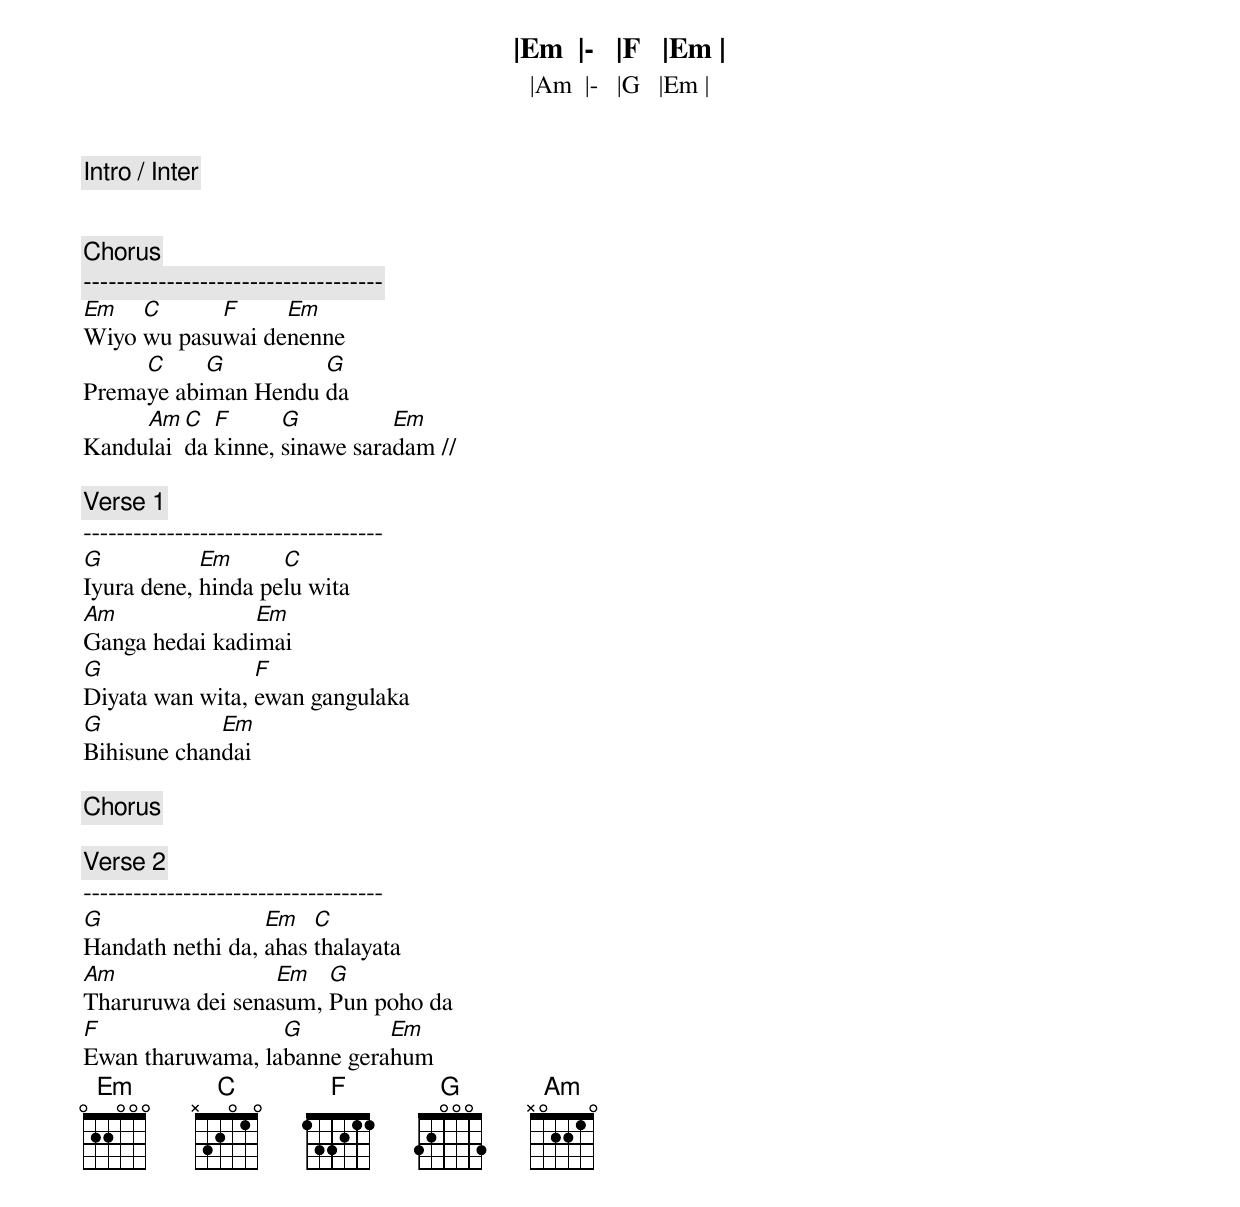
[Intro / Inter]
|Em  |-   |F   |Em |
|Am  |-   |G   |Em |


[Chorus]
------------------------------------
Em   C      F     Em
Wiyo wu pasuwai denenne
     C     G         G
Premaye abiman Hendu da
     Am  C  F      G          Em
Kandulai da kinne, sinawe saradam //

[Verse 1]
------------------------------------
G           Em      C
Iyura dene, hinda pelu wita
Am              Em
Ganga hedai kadimai
G                F
Diyata wan wita, ewan gangulaka
G            Em
Bihisune chandai

[Chorus]

[Verse 2]
------------------------------------
G                 Em   C
Handath nethi da, ahas thalayata
Am                Em   G
Tharuruwa dei senasum, Pun poho da
F                 G         Em
Ewan tharuwama, labanne gerahum
